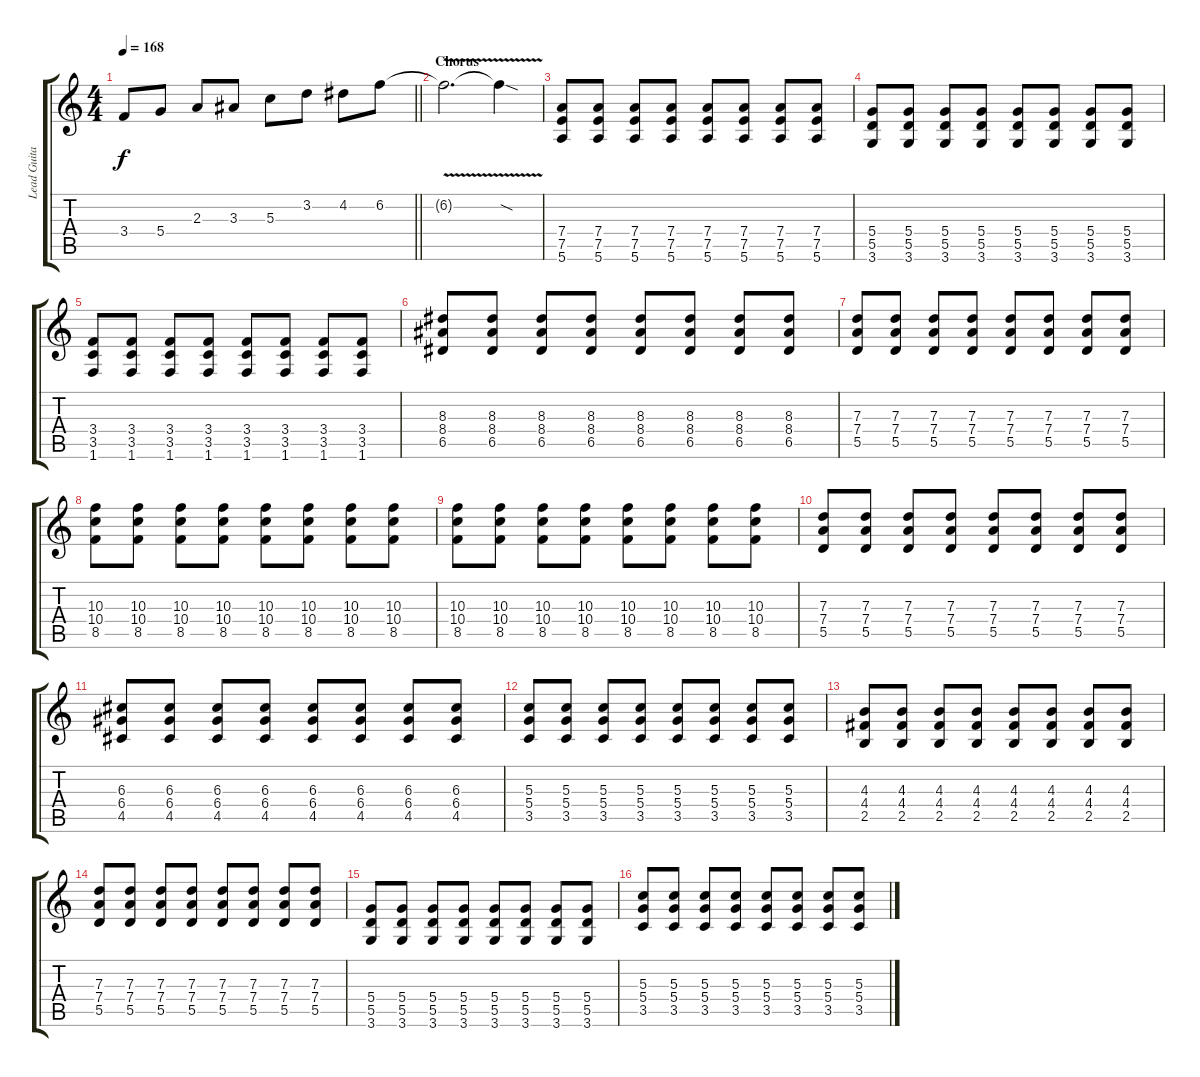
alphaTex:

\track ("Lead Guitar" "Lead Guita") {instrument overdrivenguitar}
\staff {score tabs}
\tuning (E4 B3 G3 D3 A2 E2) {hide}
\ts (4 4)
\tempo 168
\clef g2
\barLineRight lightlight
\ks c
3.4.8{dy f} 5.4.8 2.3.8 3.3.8 5.3.8 3.2.8 4.2.8 6.2.8 |
\section ("" "Chorus")
6.2{v t}.2{d instrument overdrivenguitar} 6.2{sod t}.4 |
(7.4 7.5 5.6).8 (7.4 7.5 5.6).8 (7.4 7.5 5.6).8 (7.4 7.5 5.6).8 (7.4 7.5 5.6).8 (7.4 7.5 5.6).8 (7.4 7.5 5.6).8 (7.4 7.5 5.6).8 |
(5.4 5.5 3.6).8 (5.4 5.5 3.6).8 (5.4 5.5 3.6).8 (5.4 5.5 3.6).8 (5.4 5.5 3.6).8 (5.4 5.5 3.6).8 (5.4 5.5 3.6).8 (5.4 5.5 3.6).8 |
(3.4 3.5 1.6).8 (3.4 3.5 1.6).8 (3.4 3.5 1.6).8 (3.4 3.5 1.6).8 (3.4 3.5 1.6).8 (3.4 3.5 1.6).8 (3.4 3.5 1.6).8 (3.4 3.5 1.6).8 |
(8.3 8.4 6.5).8 (8.3 8.4 6.5).8 (8.3 8.4 6.5).8 (8.3 8.4 6.5).8 (8.3 8.4 6.5).8 (8.3 8.4 6.5).8 (8.3 8.4 6.5).8 (8.3 8.4 6.5).8 |
(7.3 7.4 5.5).8 (7.3 7.4 5.5).8 (7.3 7.4 5.5).8 (7.3 7.4 5.5).8 (7.3 7.4 5.5).8 (7.3 7.4 5.5).8 (7.3 7.4 5.5).8 (7.3 7.4 5.5).8 |
(10.3 10.4 8.5).8 (10.3 10.4 8.5).8 (10.3 10.4 8.5).8 (10.3 10.4 8.5).8 (10.3 10.4 8.5).8 (10.3 10.4 8.5).8 (10.3 10.4 8.5).8 (10.3 10.4 8.5).8 |
(10.3 10.4 8.5).8 (10.3 10.4 8.5).8 (10.3 10.4 8.5).8 (10.3 10.4 8.5).8 (10.3 10.4 8.5).8 (10.3 10.4 8.5).8 (10.3 10.4 8.5).8 (10.3 10.4 8.5).8 |
(7.3 7.4 5.5).8 (7.3 7.4 5.5).8 (7.3 7.4 5.5).8 (7.3 7.4 5.5).8 (7.3 7.4 5.5).8 (7.3 7.4 5.5).8 (7.3 7.4 5.5).8 (7.3 7.4 5.5).8 |
(6.3 6.4 4.5).8 (6.3 6.4 4.5).8 (6.3 6.4 4.5).8 (6.3 6.4 4.5).8 (6.3 6.4 4.5).8 (6.3 6.4 4.5).8 (6.3 6.4 4.5).8 (6.3 6.4 4.5).8 |
(5.3 5.4 3.5).8 (5.3 5.4 3.5).8 (5.3 5.4 3.5).8 (5.3 5.4 3.5).8 (5.3 5.4 3.5).8 (5.3 5.4 3.5).8 (5.3 5.4 3.5).8 (5.3 5.4 3.5).8 |
(4.3 4.4 2.5).8 (4.3 4.4 2.5).8 (4.3 4.4 2.5).8 (4.3 4.4 2.5).8 (4.3 4.4 2.5).8 (4.3 4.4 2.5).8 (4.3 4.4 2.5).8 (4.3 4.4 2.5).8 |
(7.3 7.4 5.5).8 (7.3 7.4 5.5).8 (7.3 7.4 5.5).8 (7.3 7.4 5.5).8 (7.3 7.4 5.5).8 (7.3 7.4 5.5).8 (7.3 7.4 5.5).8 (7.3 7.4 5.5).8 |
(5.4 5.5 3.6).8 (5.4 5.5 3.6).8 (5.4 5.5 3.6).8 (5.4 5.5 3.6).8 (5.4 5.5 3.6).8 (5.4 5.5 3.6).8 (5.4 5.5 3.6).8 (5.4 5.5 3.6).8 |
(5.3 5.4 3.5).8 (5.3 5.4 3.5).8 (5.3 5.4 3.5).8 (5.3 5.4 3.5).8 (5.3 5.4 3.5).8 (5.3 5.4 3.5).8 (5.3 5.4 3.5).8 (5.3 5.4 3.5).8
